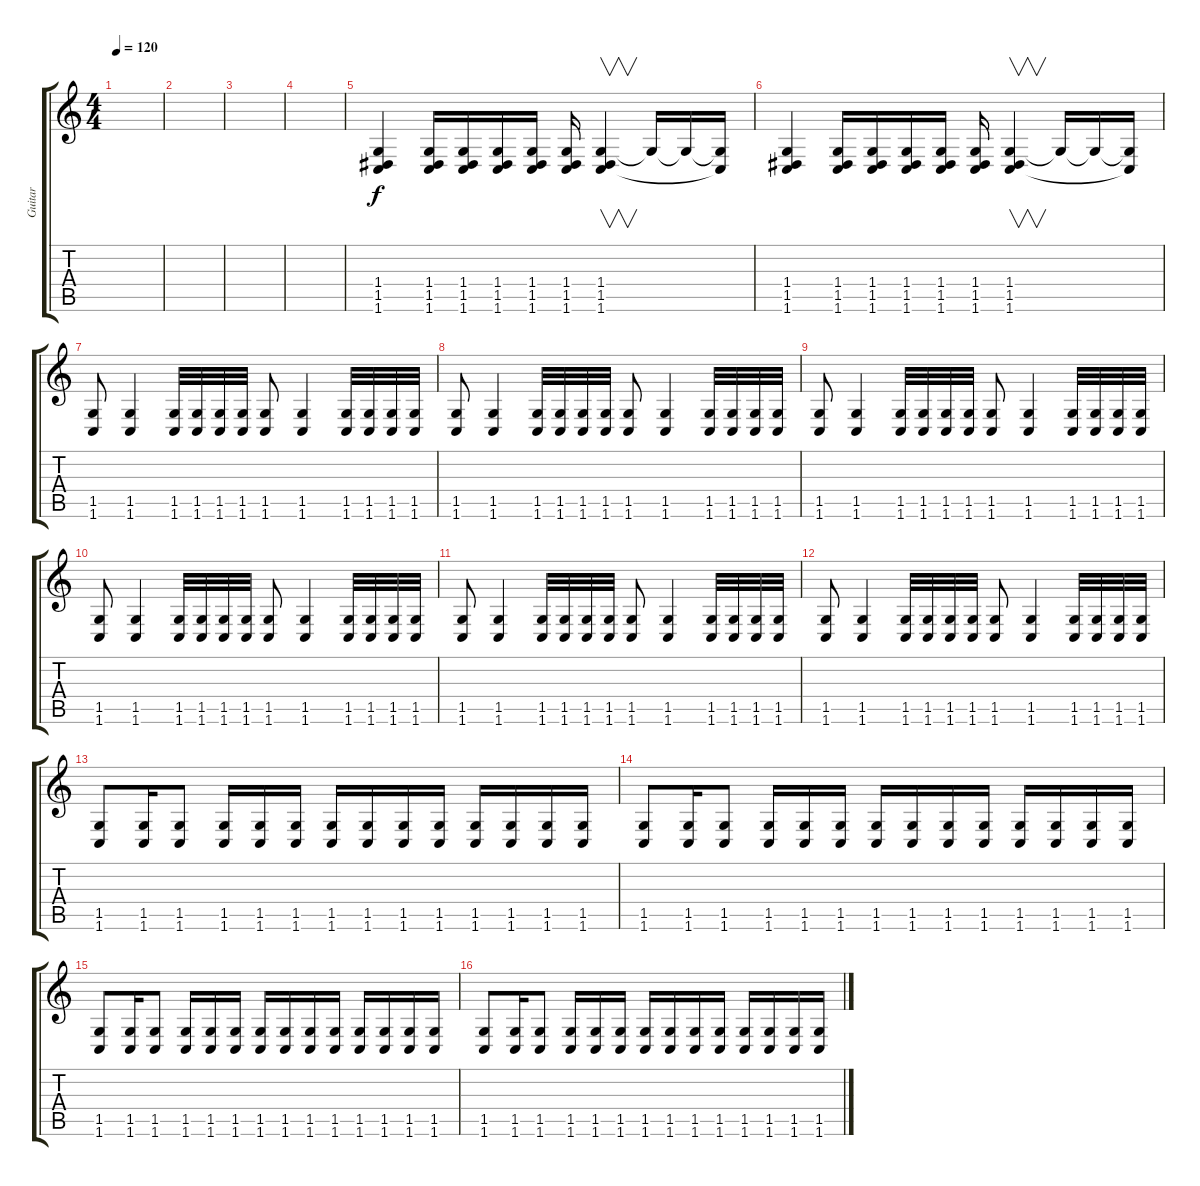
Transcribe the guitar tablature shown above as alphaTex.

\track ("Guitar" "Guitar") {instrument overdrivenguitar}
\staff {score tabs}
\tuning (Db4 Ab3 E3 D2 Gb2 B1) {hide}
\ts (4 4)
\tempo 120
\clef g2
\ks c
|
|
|
|
(1.4 1.5 1.6).4 (1.4 1.5 1.6).16 (1.4 1.5 1.6).16 (1.4 1.5 1.6).16 (1.4 1.5 1.6).16 (1.4 1.5 1.6).16 (1.4 1.5 1.6).4{v} 1.5{t}.16 1.5{t}.16 (1.5{t} 1.6{t}).16 |
(1.4 1.5 1.6).4 (1.4 1.5 1.6).16 (1.4 1.5 1.6).16 (1.4 1.5 1.6).16 (1.4 1.5 1.6).16 (1.4 1.5 1.6).16 (1.4 1.5 1.6).4{v} 1.5{t}.16 1.5{t}.16 (1.5{t} 1.6{t}).16 |
(1.5 1.6).8 (1.5 1.6).4 (1.5 1.6).32 (1.5 1.6).32 (1.5 1.6).32 (1.5 1.6).32 (1.5 1.6).8 (1.5 1.6).4 (1.5 1.6).32 (1.5 1.6).32 (1.5 1.6).32 (1.5 1.6).32 |
(1.5 1.6).8 (1.5 1.6).4 (1.5 1.6).32 (1.5 1.6).32 (1.5 1.6).32 (1.5 1.6).32 (1.5 1.6).8 (1.5 1.6).4 (1.5 1.6).32 (1.5 1.6).32 (1.5 1.6).32 (1.5 1.6).32 |
(1.5 1.6).8 (1.5 1.6).4 (1.5 1.6).32 (1.5 1.6).32 (1.5 1.6).32 (1.5 1.6).32 (1.5 1.6).8 (1.5 1.6).4 (1.5 1.6).32 (1.5 1.6).32 (1.5 1.6).32 (1.5 1.6).32 |
(1.5 1.6).8 (1.5 1.6).4 (1.5 1.6).32 (1.5 1.6).32 (1.5 1.6).32 (1.5 1.6).32 (1.5 1.6).8 (1.5 1.6).4 (1.5 1.6).32 (1.5 1.6).32 (1.5 1.6).32 (1.5 1.6).32 |
(1.5 1.6).8 (1.5 1.6).4 (1.5 1.6).32 (1.5 1.6).32 (1.5 1.6).32 (1.5 1.6).32 (1.5 1.6).8 (1.5 1.6).4 (1.5 1.6).32 (1.5 1.6).32 (1.5 1.6).32 (1.5 1.6).32 |
(1.5 1.6).8 (1.5 1.6).4 (1.5 1.6).32 (1.5 1.6).32 (1.5 1.6).32 (1.5 1.6).32 (1.5 1.6).8 (1.5 1.6).4 (1.5 1.6).32 (1.5 1.6).32 (1.5 1.6).32 (1.5 1.6).32 |
(1.5 1.6).8 (1.5 1.6).16 (1.5 1.6).8 (1.5 1.6).16 (1.5 1.6).16 (1.5 1.6).16 (1.5 1.6).16 (1.5 1.6).16 (1.5 1.6).16 (1.5 1.6).16 (1.5 1.6).16 (1.5 1.6).16 (1.5 1.6).16 (1.5 1.6).16 |
(1.5 1.6).8 (1.5 1.6).16 (1.5 1.6).8 (1.5 1.6).16 (1.5 1.6).16 (1.5 1.6).16 (1.5 1.6).16 (1.5 1.6).16 (1.5 1.6).16 (1.5 1.6).16 (1.5 1.6).16 (1.5 1.6).16 (1.5 1.6).16 (1.5 1.6).16 |
(1.5 1.6).8 (1.5 1.6).16 (1.5 1.6).8 (1.5 1.6).16 (1.5 1.6).16 (1.5 1.6).16 (1.5 1.6).16 (1.5 1.6).16 (1.5 1.6).16 (1.5 1.6).16 (1.5 1.6).16 (1.5 1.6).16 (1.5 1.6).16 (1.5 1.6).16 |
(1.5 1.6).8 (1.5 1.6).16 (1.5 1.6).8 (1.5 1.6).16 (1.5 1.6).16 (1.5 1.6).16 (1.5 1.6).16 (1.5 1.6).16 (1.5 1.6).16 (1.5 1.6).16 (1.5 1.6).16 (1.5 1.6).16 (1.5 1.6).16 (1.5 1.6).16
